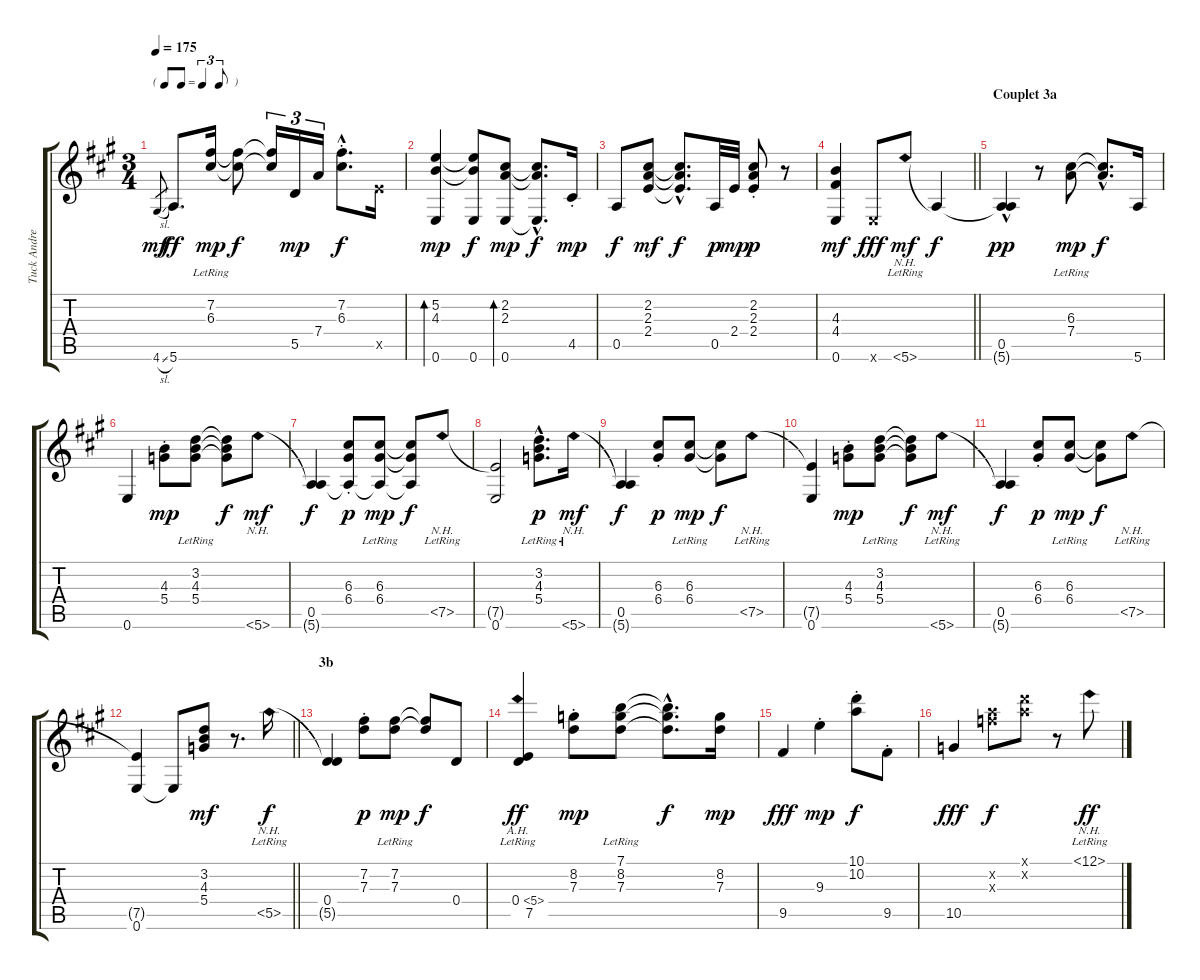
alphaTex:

\track ("Tuck Andress" "Tuck Andre") {instrument electricguitarjazz}
\staff {score tabs}
\tuning (E4 B3 G3 D3 A2 E2) {hide}
\ts (3 4)
\tf triplet8th
\tempo 175
\clef g2
\ks a
4.6{sl}.8{gr dy mf} 5.6.8{d dy ff} (7.2{lr} 6.3{lr}).16{dy mp} (7.2{t} 6.3{t}).8{dy f} (7.2{t} 6.3{t}).16{tu (3 2)} 5.5.16{tu (3 2) dy mp} 7.4.16{tu (3 2)} (7.2{hac st} 6.3{hac st}).8{d dy f} 7.5{x}.16 |
(5.2 4.3 0.6).4{bd 120 dy mp} (5.2{t} 4.3{t} 0.6).8{dy f} (2.2 2.3 0.6).8{bd 120 dy mp} (2.2{hac t} 2.3{hac t} 0.6{hac t}).8{d dy f} 4.5{st}.16{dy mp} |
0.5.8{dy f} (2.2 2.3 2.4).8{dy mf} (2.2{hac t} 2.3{hac t} 2.4{hac t}).8{d dy f} 0.5.32{dy p} 2.4.32{dy mp} (2.2{st} 2.3{st} 2.4{st}).8{dy p} r.8 |
\barLineRight lightlight
(4.3 4.4 0.6).4{dy mf} 0.6{x}.8{dy fff} 5.6{nh lr}.8{dy mf} 5.6{t}.4{dy f} |
\section ("" "Couplet 3a")
(0.5{hac} 5.6{t}).4{dy pp} r.8 (6.3{lr} 7.4{lr}).8{dy mp} (6.3{hac t} 7.4{hac t}).8{d dy f} 5.6.16 |
0.6.4 (4.3{st} 5.4{st}).8{dy mp} (3.2{lr} 4.3{lr} 5.4{lr}).8 (3.2{t} 4.3{t} 5.4{t}).8{dy f} 5.6{nh}.8{dy mf} |
(0.5 5.6{t}).4{dy f} (6.3{st} 6.4{st} 5.6{t}).8{dy p} (6.3{lr} 6.4{lr} 5.6{t}).8{dy mp} (6.3{t} 6.4{t} 5.6{t}).8{dy f} 7.5{nh lr}.8 |
(7.5{t} 0.6).2 (3.2{hac lr} 4.3{hac lr} 5.4{hac lr}).8{d dy p} 5.6{nh lr}.16{dy mf} |
(0.5 5.6{t}).4{dy f} (6.3{st} 6.4{st}).8{dy p} (6.3{lr} 6.4{lr}).8{dy mp} (6.3{t} 6.4{t}).8{dy f} 7.5{nh lr}.8 |
(7.5{t} 0.6).4 (4.3{st} 5.4{st}).8{dy mp} (3.2{lr} 4.3{lr} 5.4{lr}).8 (3.2{t} 4.3{t} 5.4{t}).8{dy f} 5.6{nh lr}.8{dy mf} |
(0.5 5.6{t}).4{dy f} (6.3{st} 6.4{st}).8{dy p} (6.3{lr} 6.4{lr}).8{dy mp} (6.3{t} 6.4{t}).8{dy f} 7.5{nh lr}.8 |
\barLineRight lightlight
(7.5{t} 0.6).4 0.6{t}.8 (3.2 4.3 5.4).8{dy mf} r.8{d} 5.5{nh lr}.16{dy f} |
\section ("" "3b")
(0.4 5.5{t}).4 (7.2{st} 7.3{st}).8{dy p} (7.2{lr} 7.3{lr}).8{dy mp} (7.2{t} 7.3{t}).8{dy f} 0.4.8 |
(0.4{ah 5 lr} 7.5).4{dy ff} (8.2{st} 7.3{st}).8{dy mp} (7.1{lr} 8.2{lr} 7.3{lr}).8 (7.1{hac t} 8.2{hac t} 7.3{hac t}).8{d dy f} (8.2 7.3).16{dy mp} |
9.5.4{dy fff} 9.3{st}.4{dy mp} (10.1{st} 10.2{st}).8{dy f} 9.5{st}.8 |
10.5.4{dy fff} (10.2{x} 10.3{x}).8{dy f} (10.1{x} 10.2{x}).8 r.8 12.1{nh lr}.8{dy ff}
